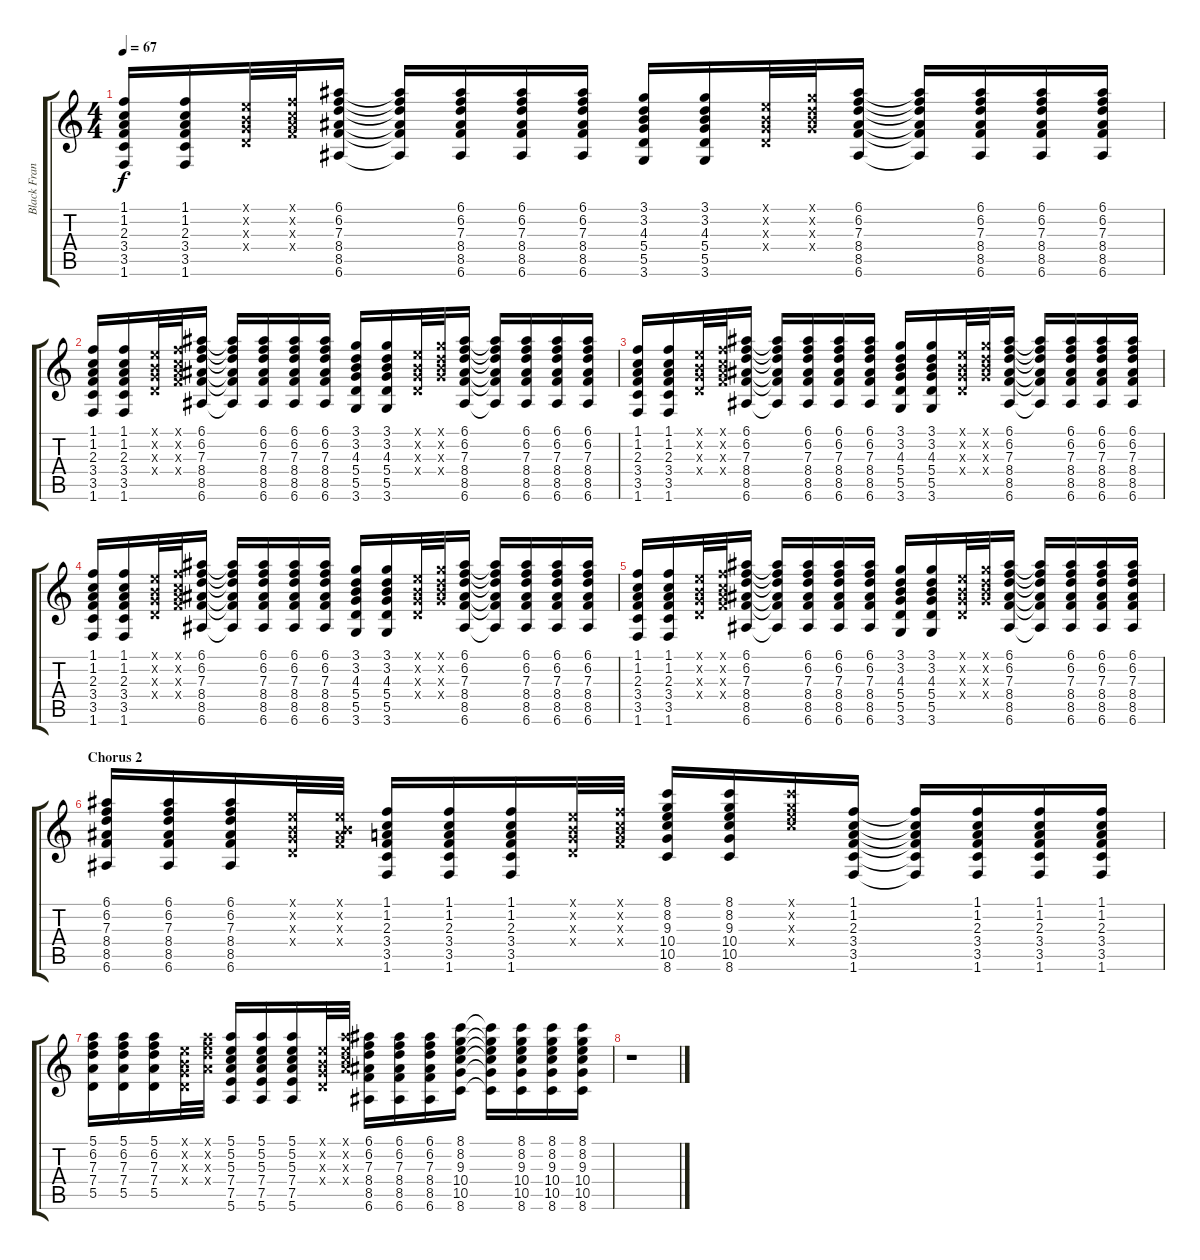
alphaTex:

\track ("Black Francis (Rythm Guitar + Vocals)" "Black Fran") {instrument electricguitarclean}
\staff {score tabs}
\tuning (E4 B3 G3 D3 A2 E2) {hide}
\ts (4 4)
\tempo 67
\clef g2
\ks c
(1.1 1.2 2.3 3.4 3.5 1.6).16{dy f} (1.1 1.2 2.3 3.4 3.5 1.6).16 (0.1{x} 0.2{x} 0.3{x} 0.4{x}).32 (1.1{x} 1.2{x} 2.3{x} 3.4{x}).32 (6.1 6.2 7.3 8.4 8.5 6.6).16 (6.1{t} 6.2{t} 7.3{t} 8.4{t} 8.5{t} 6.6{t}).16 (6.1 6.2 7.3 8.4 8.5 6.6).16 (6.1 6.2 7.3 8.4 8.5 6.6).16 (6.1 6.2 7.3 8.4 8.5 6.6).16 (3.1 3.2 4.3 5.4 5.5 3.6).16 (3.1 3.2 4.3 5.4 5.5 3.6).16 (0.1{x} 0.2{x} 0.3{x} 0.4{x}).32 (3.1{x} 3.2{x} 4.3{x} 5.4{x}).32 (6.1 6.2 7.3 8.4 8.5 6.6).16 (6.1{t} 6.2{t} 7.3{t} 8.4{t} 8.5{t} 6.6{t}).16 (6.1 6.2 7.3 8.4 8.5 6.6).16 (6.1 6.2 7.3 8.4 8.5 6.6).16 (6.1 6.2 7.3 8.4 8.5 6.6).16 |
(1.1 1.2 2.3 3.4 3.5 1.6).16 (1.1 1.2 2.3 3.4 3.5 1.6).16 (0.1{x} 0.2{x} 0.3{x} 0.4{x}).32 (1.1{x} 1.2{x} 2.3{x} 3.4{x}).32 (6.1 6.2 7.3 8.4 8.5 6.6).16 (6.1{t} 6.2{t} 7.3{t} 8.4{t} 8.5{t} 6.6{t}).16 (6.1 6.2 7.3 8.4 8.5 6.6).16 (6.1 6.2 7.3 8.4 8.5 6.6).16 (6.1 6.2 7.3 8.4 8.5 6.6).16 (3.1 3.2 4.3 5.4 5.5 3.6).16 (3.1 3.2 4.3 5.4 5.5 3.6).16 (0.1{x} 0.2{x} 0.3{x} 0.4{x}).32 (3.1{x} 3.2{x} 4.3{x} 5.4{x}).32 (6.1 6.2 7.3 8.4 8.5 6.6).16 (6.1{t} 6.2{t} 7.3{t} 8.4{t} 8.5{t} 6.6{t}).16 (6.1 6.2 7.3 8.4 8.5 6.6).16 (6.1 6.2 7.3 8.4 8.5 6.6).16 (6.1 6.2 7.3 8.4 8.5 6.6).16 |
(1.1 1.2 2.3 3.4 3.5 1.6).16 (1.1 1.2 2.3 3.4 3.5 1.6).16 (0.1{x} 0.2{x} 0.3{x} 0.4{x}).32 (1.1{x} 1.2{x} 2.3{x} 3.4{x}).32 (6.1 6.2 7.3 8.4 8.5 6.6).16 (6.1{t} 6.2{t} 7.3{t} 8.4{t} 8.5{t} 6.6{t}).16 (6.1 6.2 7.3 8.4 8.5 6.6).16 (6.1 6.2 7.3 8.4 8.5 6.6).16 (6.1 6.2 7.3 8.4 8.5 6.6).16 (3.1 3.2 4.3 5.4 5.5 3.6).16 (3.1 3.2 4.3 5.4 5.5 3.6).16 (0.1{x} 0.2{x} 0.3{x} 0.4{x}).32 (3.1{x} 3.2{x} 4.3{x} 5.4{x}).32 (6.1 6.2 7.3 8.4 8.5 6.6).16 (6.1{t} 6.2{t} 7.3{t} 8.4{t} 8.5{t} 6.6{t}).16 (6.1 6.2 7.3 8.4 8.5 6.6).16 (6.1 6.2 7.3 8.4 8.5 6.6).16 (6.1 6.2 7.3 8.4 8.5 6.6).16 |
(1.1 1.2 2.3 3.4 3.5 1.6).16 (1.1 1.2 2.3 3.4 3.5 1.6).16 (0.1{x} 0.2{x} 0.3{x} 0.4{x}).32 (1.1{x} 1.2{x} 2.3{x} 3.4{x}).32 (6.1 6.2 7.3 8.4 8.5 6.6).16 (6.1{t} 6.2{t} 7.3{t} 8.4{t} 8.5{t} 6.6{t}).16 (6.1 6.2 7.3 8.4 8.5 6.6).16 (6.1 6.2 7.3 8.4 8.5 6.6).16 (6.1 6.2 7.3 8.4 8.5 6.6).16 (3.1 3.2 4.3 5.4 5.5 3.6).16 (3.1 3.2 4.3 5.4 5.5 3.6).16 (0.1{x} 0.2{x} 0.3{x} 0.4{x}).32 (3.1{x} 3.2{x} 4.3{x} 5.4{x}).32 (6.1 6.2 7.3 8.4 8.5 6.6).16 (6.1{t} 6.2{t} 7.3{t} 8.4{t} 8.5{t} 6.6{t}).16 (6.1 6.2 7.3 8.4 8.5 6.6).16 (6.1 6.2 7.3 8.4 8.5 6.6).16 (6.1 6.2 7.3 8.4 8.5 6.6).16 |
(1.1 1.2 2.3 3.4 3.5 1.6).16 (1.1 1.2 2.3 3.4 3.5 1.6).16 (0.1{x} 0.2{x} 0.3{x} 0.4{x}).32 (1.1{x} 1.2{x} 2.3{x} 3.4{x}).32 (6.1 6.2 7.3 8.4 8.5 6.6).16 (6.1{t} 6.2{t} 7.3{t} 8.4{t} 8.5{t} 6.6{t}).16 (6.1 6.2 7.3 8.4 8.5 6.6).16 (6.1 6.2 7.3 8.4 8.5 6.6).16 (6.1 6.2 7.3 8.4 8.5 6.6).16 (3.1 3.2 4.3 5.4 5.5 3.6).16 (3.1 3.2 4.3 5.4 5.5 3.6).16 (0.1{x} 0.2{x} 0.3{x} 0.4{x}).32 (3.1{x} 3.2{x} 4.3{x} 5.4{x}).32 (6.1 6.2 7.3 8.4 8.5 6.6).16 (6.1{t} 6.2{t} 7.3{t} 8.4{t} 8.5{t} 6.6{t}).16 (6.1 6.2 7.3 8.4 8.5 6.6).16 (6.1 6.2 7.3 8.4 8.5 6.6).16 (6.1 6.2 7.3 8.4 8.5 6.6).16 |
\section ("" "Chorus 2")
(6.1 6.2 7.3 8.4 8.5 6.6).16 (6.1 6.2 7.3 8.4 8.5 6.6).16 (6.1 6.2 7.3 8.4 8.5 6.6).16 (0.1{x} 0.2{x} 0.3{x} 0.4{x}).32 (0.1{x} 0.2{x} 3.3{x} 3.4{x}).32 (1.1 1.2 2.3 3.4 3.5 1.6).16 (1.1 1.2 2.3 3.4 3.5 1.6).16 (1.1 1.2 2.3 3.4 3.5 1.6).16 (0.1{x} 0.2{x} 0.3{x} 0.4{x}).32 (1.1{x} 1.2{x} 2.3{x} 3.4{x}).32 (8.1 8.2 9.3 10.4 10.5 8.6).16 (8.1 8.2 9.3 10.4 10.5 8.6).16 (8.1{x} 8.2{x} 9.3{x} 10.4{x}).16 (1.1 1.2 2.3 3.4 3.5 1.6).16 (1.1{t} 1.2{t} 2.3{t} 3.4{t} 3.5{t} 1.6{t}).16 (1.1 1.2 2.3 3.4 3.5 1.6).16 (1.1 1.2 2.3 3.4 3.5 1.6).16 (1.1 1.2 2.3 3.4 3.5 1.6).16 |
(5.1 6.2 7.3 7.4 5.5).16 (5.1 6.2 7.3 7.4 5.5).16 (5.1 6.2 7.3 7.4 5.5).16 (0.1{x} 0.2{x} 0.3{x} 0.4{x}).32 (5.1{x} 6.2{x} 7.3{x} 7.4{x}).32 (5.1 5.2 5.3 7.4 7.5 5.6).16 (5.1 5.2 5.3 7.4 7.5 5.6).16 (5.1 5.2 5.3 7.4 7.5 5.6).16 (0.1{x} 0.2{x} 0.3{x} 0.4{x}).32 (5.1{x} 5.2{x} 5.3{x} 7.4{x}).32 (6.1 6.2 7.3 8.4 8.5 6.6).16 (6.1 6.2 7.3 8.4 8.5 6.6).16 (6.1 6.2 7.3 8.4 8.5 6.6).16 (8.1 8.2 9.3 10.4 10.5 8.6).16 (8.1{t} 8.2{t} 9.3{t} 10.4{t} 10.5{t} 8.6{t}).16 (8.1 8.2 9.3 10.4 10.5 8.6).16 (8.1 8.2 9.3 10.4 10.5 8.6).16 (8.1 8.2 9.3 10.4 10.5 8.6).16 |
r.1
